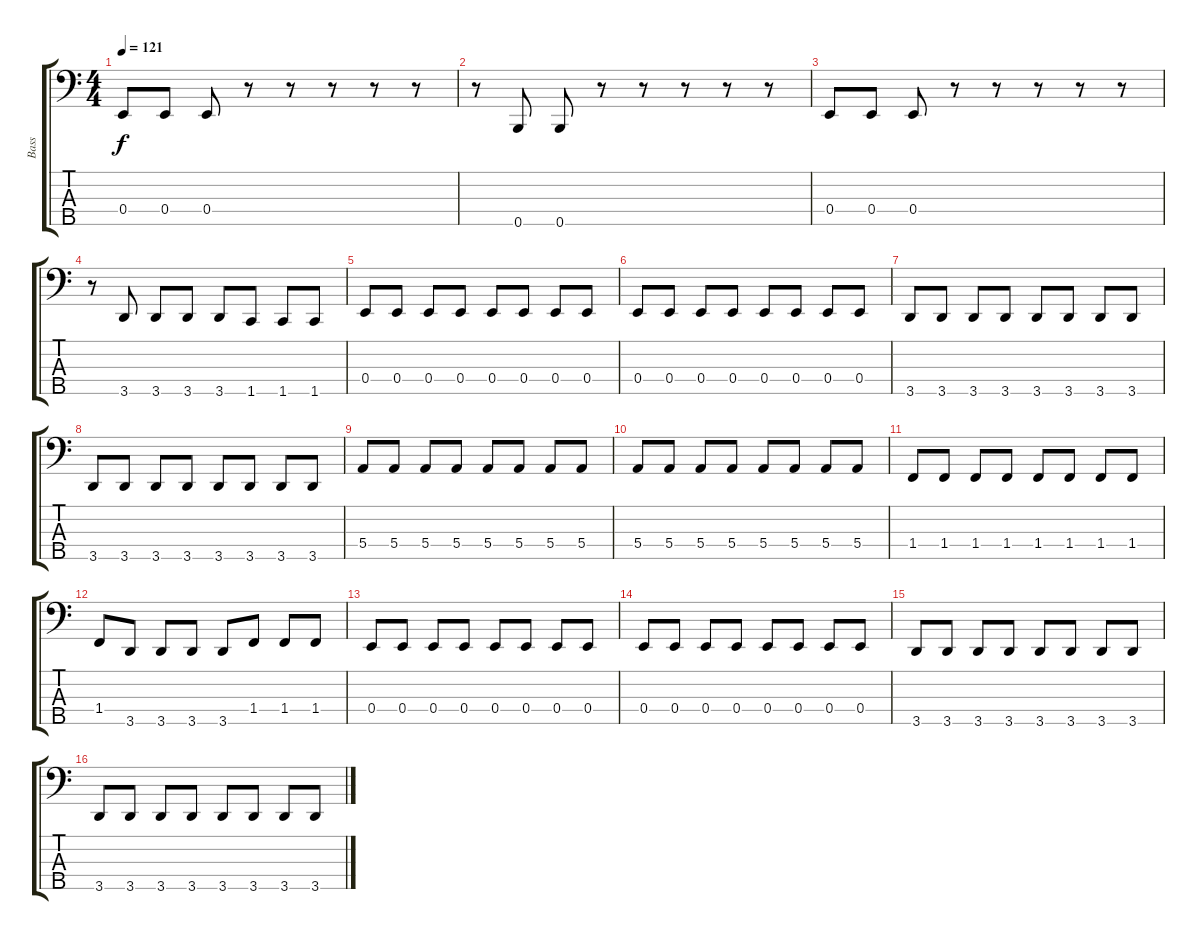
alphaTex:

\track ("Bass" "Bass") {instrument electricbasspick}
\staff {score tabs}
\tuning (G2 D2 A1 E1 B0) {hide}
\ts (4 4)
\tempo 121
\clef f4
\ks c
0.4.8{dy f} 0.4.8 0.4.8 r.8 r.8 r.8 r.8 r.8 |
r.8 0.5.8 0.5.8 r.8 r.8 r.8 r.8 r.8 |
0.4.8 0.4.8 0.4.8 r.8 r.8 r.8 r.8 r.8 |
r.8 3.5.8 3.5.8 3.5.8 3.5.8 1.5.8 1.5.8 1.5.8 |
0.4.8 0.4.8 0.4.8 0.4.8 0.4.8 0.4.8 0.4.8 0.4.8 |
0.4.8 0.4.8 0.4.8 0.4.8 0.4.8 0.4.8 0.4.8 0.4.8 |
3.5.8 3.5.8 3.5.8 3.5.8 3.5.8 3.5.8 3.5.8 3.5.8 |
3.5.8 3.5.8 3.5.8 3.5.8 3.5.8 3.5.8 3.5.8 3.5.8 |
5.4.8 5.4.8 5.4.8 5.4.8 5.4.8 5.4.8 5.4.8 5.4.8 |
5.4.8 5.4.8 5.4.8 5.4.8 5.4.8 5.4.8 5.4.8 5.4.8 |
1.4.8 1.4.8 1.4.8 1.4.8 1.4.8 1.4.8 1.4.8 1.4.8 |
1.4.8 3.5.8 3.5.8 3.5.8 3.5.8 1.4.8 1.4.8 1.4.8 |
0.4.8 0.4.8 0.4.8 0.4.8 0.4.8 0.4.8 0.4.8 0.4.8 |
0.4.8 0.4.8 0.4.8 0.4.8 0.4.8 0.4.8 0.4.8 0.4.8 |
3.5.8 3.5.8 3.5.8 3.5.8 3.5.8 3.5.8 3.5.8 3.5.8 |
3.5.8 3.5.8 3.5.8 3.5.8 3.5.8 3.5.8 3.5.8 3.5.8
